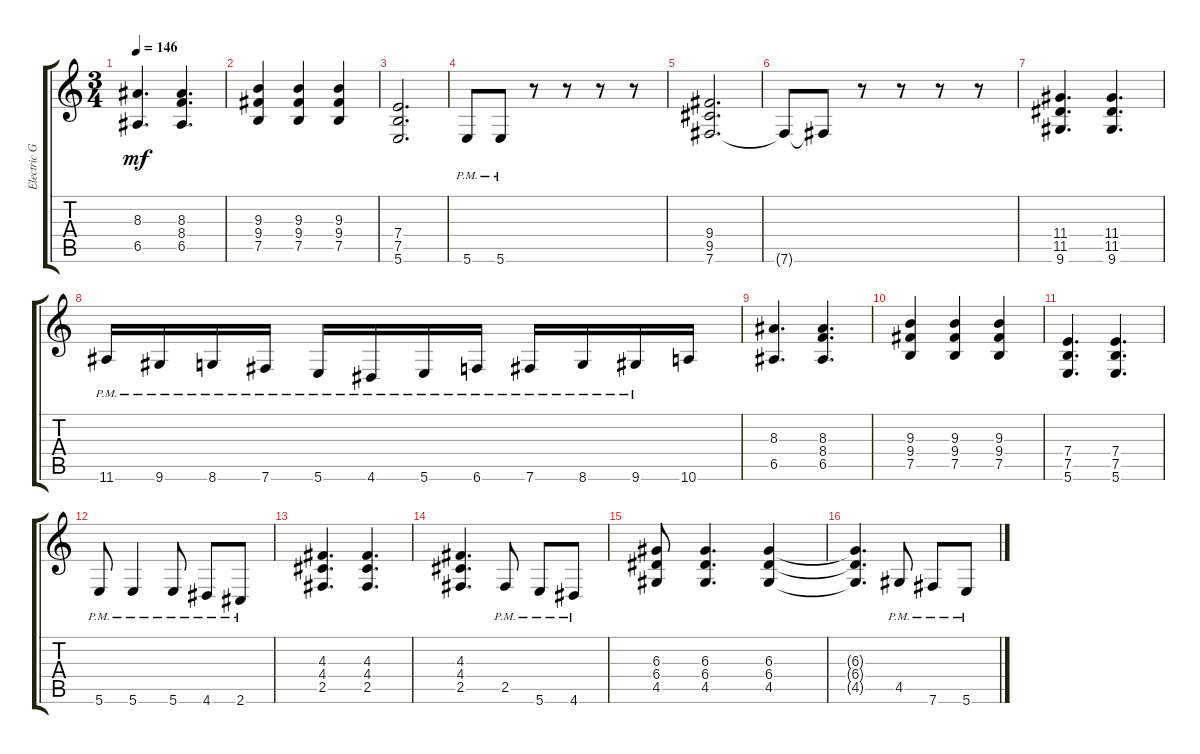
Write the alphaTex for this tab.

\track ("Electric Guitar Distortion" "Electric G") {instrument distortionguitar}
\staff {score tabs}
\tuning (B3 Gb3 D3 A2 E2 B1) {hide}
\ts (3 4)
\tempo 146
\clef g2
\ks c
(8.3 6.5).4{d dy mf} (8.3 8.4 6.5).4{d} |
(9.3 9.4 7.5).4 (9.3 9.4 7.5).4 (9.3 9.4 7.5).4 |
(7.4 7.5 5.6).2{d} |
5.6{pm}.8 5.6{pm}.8 r.8 r.8 r.8 r.8 |
(9.4 9.5 7.6).2{d} |
7.6{t}.8 7.6{t}.8 r.8 r.8 r.8 r.8 |
(11.4 11.5 9.6).4{d} (11.4 11.5 9.6).4{d} |
11.6{pm}.16 9.6{pm}.16 8.6{pm}.16 7.6{pm}.16 5.6{pm}.16 4.6{pm}.16 5.6{pm}.16 6.6{pm}.16 7.6{pm}.16 8.6{pm}.16 9.6{pm}.16 10.6.16 |
(8.3 6.5).4{d} (8.3 8.4 6.5).4{d} |
(9.3 9.4 7.5).4 (9.3 9.4 7.5).4 (9.3 9.4 7.5).4 |
(7.4 7.5 5.6).4{d} (7.4 7.5 5.6).4{d} |
5.6{pm}.8 5.6{pm}.4 5.6{pm}.8 4.6{pm}.8 2.6{pm}.8 |
(4.3 4.4 2.5).4{d} (4.3 4.4 2.5).4{d} |
(4.3 4.4 2.5).4{d} 2.5{pm}.8 5.6{pm}.8 4.6{pm}.8 |
(6.3 6.4 4.5).8 (6.3 6.4 4.5).4{d} (6.3 6.4 4.5).4 |
(6.3{t} 6.4{t} 4.5{t}).4{d} 4.5{pm}.8 7.6{pm}.8 5.6{pm}.8
